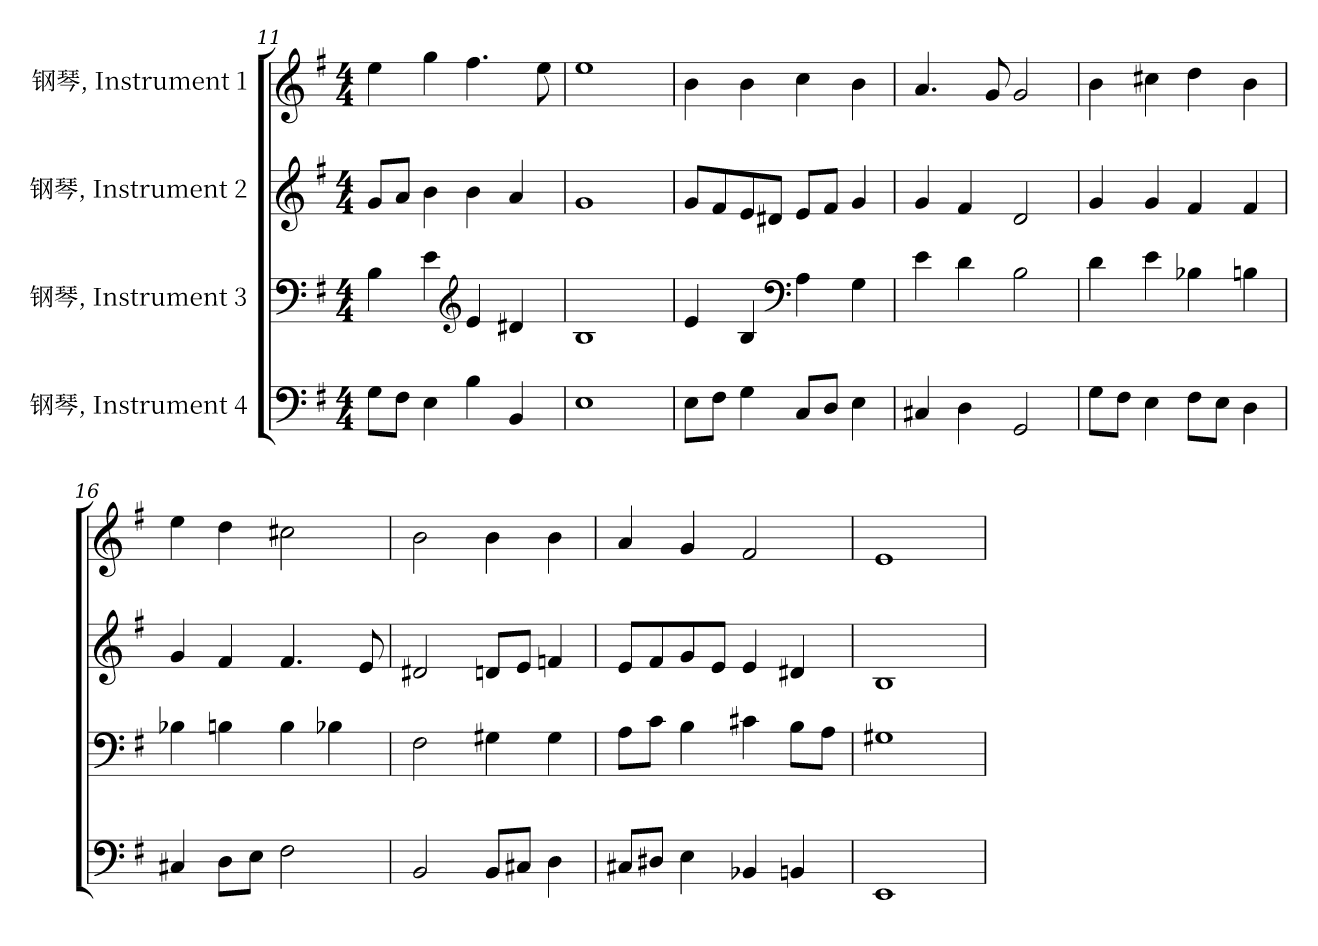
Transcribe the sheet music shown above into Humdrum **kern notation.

**kern	**kern	**kern	**kern
*part4	*part3	*part2	*part1
*staff4	*staff3	*staff2	*staff1
*I"钢琴, Instrument 4	*I"钢琴, Instrument 3	*I"钢琴, Instrument 2	*I"钢琴, Instrument 1
*clefF4	*clefF4	*clefG2	*clefG2
*k[f#]	*k[f#]	*k[f#]	*k[f#]
*M4/4	*M4/4	*M4/4	*M4/4
=11	=11	=11	=11
8G\L	4B\	8g/L	4ee\
8F#\J	.	8a/J	.
4E\	4e\	4b\	4gg\
*	*clefG2	*	*
4B\	4e/	4b\	4.ff#\
4BB/	4d#X/	4a/	.
.	.	.	8ee\
!!LO:LB:g=z
=12	=12	=12	=12
1E	1B	1g	1ee
=13	=13	=13	=13
8E\L	4e/	8g/L	4b\
8F#\J	.	8f#/	.
4G\	4B/	8e/	4b\
.	.	8d#X/J	.
*	*clefF4	*	*
8C/L	4A\	8e/L	4cc\
8D/J	.	8f#/J	.
4E\	4G\	4g/	4b\
=14	=14	=14	=14
4C#X/	4e\	4g/	4.a/
4D\	4d\	4f#/	.
.	.	.	8g/
2GG/	2B\	2d/	2g/
=15	=15	=15	=15
8G\L	4d\	4g/	4b\
8F#\J	.	.	.
4E\	4e\	4g/	4cc#X\
8F#\L	4B-X\	4f#/	4dd\
8E\J	.	.	.
4D\	4Bn\	4f#/	4b\
=16	=16	=16	=16
4C#X/	4B-X\	4g/	4ee\
8D\L	4Bn\	4f#/	4dd\
8E\J	.	.	.
2F#\	4B\	4.f#/	2cc#X\
.	4B-X\	.	.
.	.	8e/	.
=17	=17	=17	=17
2BB/	2F#\	2d#X/	2b\
8BB/L	4G#X\	8dn/L	4b\
8C#X/J	.	8e/J	.
4D\	4G#\	4fn/	4b\
!!LO:PB:g=z
=18	=18	=18	=18
8C#X/L	8A\L	8e/L	4a/
8D#X/J	8c\J	8f#/	.
4E\	4B\	8g/	4g/
.	.	8e/J	.
4BB-X/	4c#X\	4e/	2f#/
4BBn/	8B\L	4d#X/	.
.	8A\J	.	.
=19	=19	=19	=19
1EE	1G#X	1B	1e
=	=	=	=
*-	*-	*-	*-
